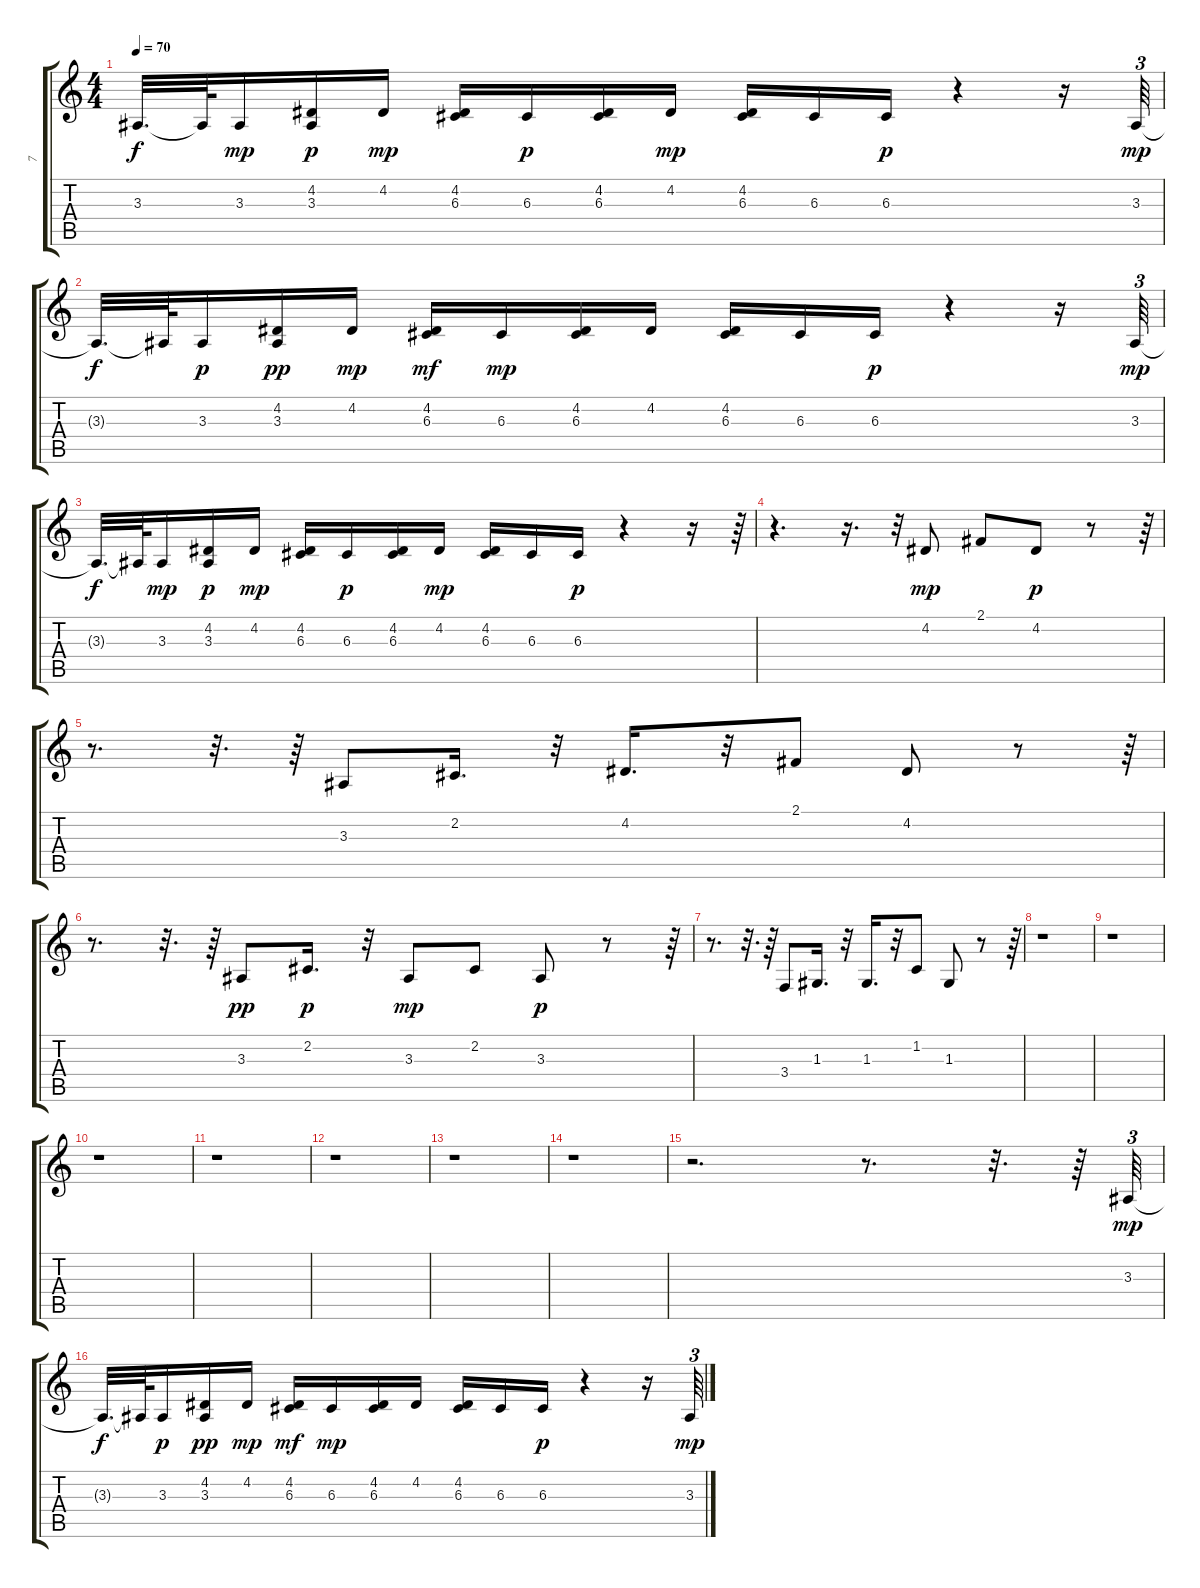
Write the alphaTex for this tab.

\track ("7" "7") {instrument brightacousticpiano}
\staff {score tabs}
\tuning (E4 B3 G3 D3 A2 E2) {hide}
\ts (4 4)
\tempo 70
\clef g2
\ks c
3.3{t}.32{d dy f} 3.3{t}.64 3.3.16{dy mp} (4.2 3.3).16{dy p} 4.2.16{dy mp} (4.2 6.3).16 6.3.16{dy p} (4.2 6.3).16 4.2.16{dy mp} (4.2 6.3).16 6.3.16 6.3.16{dy p} r.4 r.16 3.3.64{tu (3 2) dy mp} |
3.3{t}.32{d dy f} 3.3{t}.64 3.3.16{dy p} (4.2 3.3).16{dy pp} 4.2.16{dy mp} (4.2 6.3).16{dy mf} 6.3.16{dy mp} (4.2 6.3).16 4.2.16 (4.2 6.3).16 6.3.16 6.3.16{dy p} r.4 r.16 3.3.64{tu (3 2) dy mp} |
3.3{t}.32{d dy f} 3.3{t}.64 3.3.16{dy mp} (4.2 3.3).16{dy p} 4.2.16{dy mp} (4.2 6.3).16 6.3.16{dy p} (4.2 6.3).16 4.2.16{dy mp} (4.2 6.3).16 6.3.16 6.3.16{dy p} r.4 r.16 r.64{tu (3 2)} |
r.4{d} r.16{d} r.32{tu (3 2)} 4.2.8{dy mp} 2.1.8 4.2.8{dy p} r.8 r.64{tu (3 2)} |
r.8{d} r.32{d} r.64 3.3.8 2.2.16{d} r.32 4.2.16{d} r.32 2.1.8 4.2.8 r.8 r.64{tu (3 2)} |
r.8{d} r.32{d} r.64 3.3.8{dy pp} 2.2.16{d dy p} r.32 3.3.8{dy mp} 2.2.8 3.3.8{dy p} r.8 r.64{tu (3 2)} |
r.8{d} r.32{d} r.64 3.4.8 1.3.16{d} r.32 1.3.16{d} r.32 1.2.8 1.3.8 r.8 r.64{tu (3 2)} |
r.1 |
r.1 |
r.1 |
r.1 |
r.1 |
r.1 |
r.1 |
r.2{d} r.8{d} r.32{d} r.64 3.3.64{tu (3 2) dy mp} |
3.3{t}.32{d dy f} 3.3{t}.64 3.3.16{dy p} (4.2 3.3).16{dy pp} 4.2.16{dy mp} (4.2 6.3).16{dy mf} 6.3.16{dy mp} (4.2 6.3).16 4.2.16 (4.2 6.3).16 6.3.16 6.3.16{dy p} r.4 r.16 3.3.64{tu (3 2) dy mp}
